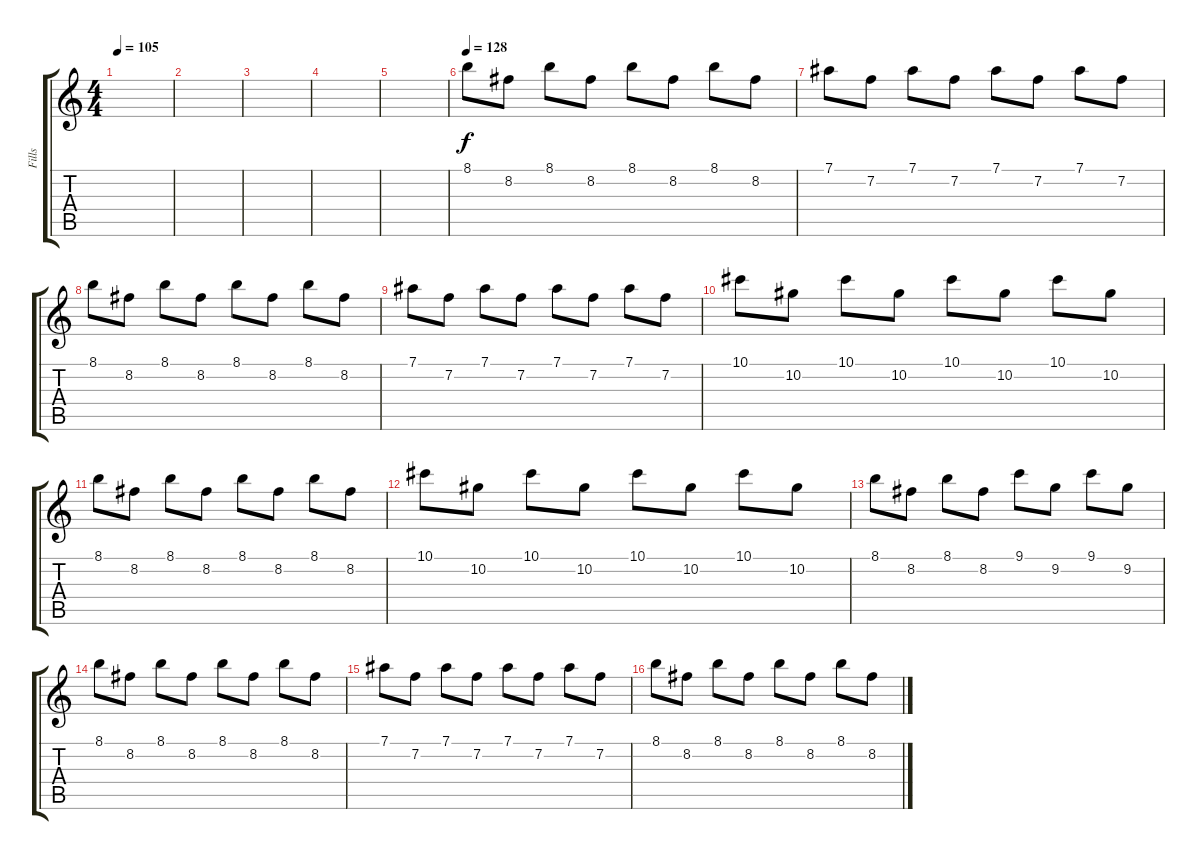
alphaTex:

\track ("Fills" "Fills") {instrument distortionguitar}
\staff {score tabs}
\tuning (Eb4 Bb3 Gb3 Db3 Ab2 Eb2) {hide}
\ts (4 4)
\tempo 105
\clef g2
\ks c
|
|
|
|
|
\tempo 128
8.1.8 8.2.8 8.1.8 8.2.8 8.1.8 8.2.8 8.1.8 8.2.8 |
7.1.8 7.2.8 7.1.8 7.2.8 7.1.8 7.2.8 7.1.8 7.2.8 |
8.1.8 8.2.8 8.1.8 8.2.8 8.1.8 8.2.8 8.1.8 8.2.8 |
7.1.8 7.2.8 7.1.8 7.2.8 7.1.8 7.2.8 7.1.8 7.2.8 |
10.1.8 10.2.8 10.1.8 10.2.8 10.1.8 10.2.8 10.1.8 10.2.8 |
8.1.8 8.2.8 8.1.8 8.2.8 8.1.8 8.2.8 8.1.8 8.2.8 |
10.1.8 10.2.8 10.1.8 10.2.8 10.1.8 10.2.8 10.1.8 10.2.8 |
8.1.8 8.2.8 8.1.8 8.2.8 9.1.8 9.2.8 9.1.8 9.2.8 |
8.1.8 8.2.8 8.1.8 8.2.8 8.1.8 8.2.8 8.1.8 8.2.8 |
7.1.8 7.2.8 7.1.8 7.2.8 7.1.8 7.2.8 7.1.8 7.2.8 |
8.1.8 8.2.8 8.1.8 8.2.8 8.1.8 8.2.8 8.1.8 8.2.8
